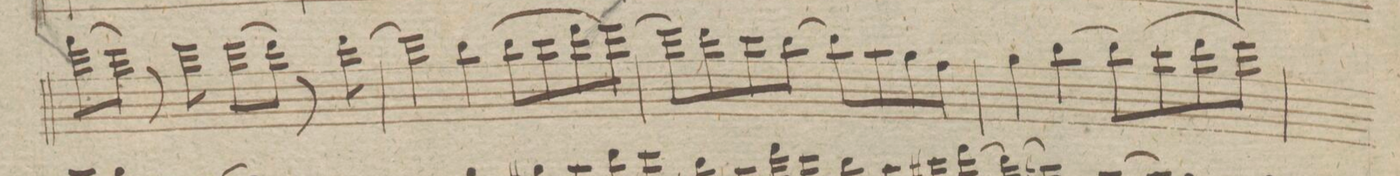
**kern	**dynam
*I"Violino 1mo	*
*clefG2	*
*k[f#c#g#d#]	*
*met(c|)	*
*M2/2	*
(8fff#\L	.
8eee\J)	.
8r	.
8eee\	.
(8eee\L	.
8ddd#\J)	.
8r	.
(8ddd#\	.
=33	=33
4eee\)	.
4bb\	.
(8bb\L	.
8ccc#\	.
8ddd#\	.
[8eee\J)	.
=34	=34
8eee\L]	.
8ddd#\	.
8ccc#\	.
[8bb\J	.
8bb\L]	.
8aa\	.
8gg#\	.
8ff#\J	.
=35	=35
4gg#\	.
[4bb\	.
(8bb\L]	.
8ccc#\	.
8ddd#\	.
8eee\J)	.
=36	=36
*-	*-
